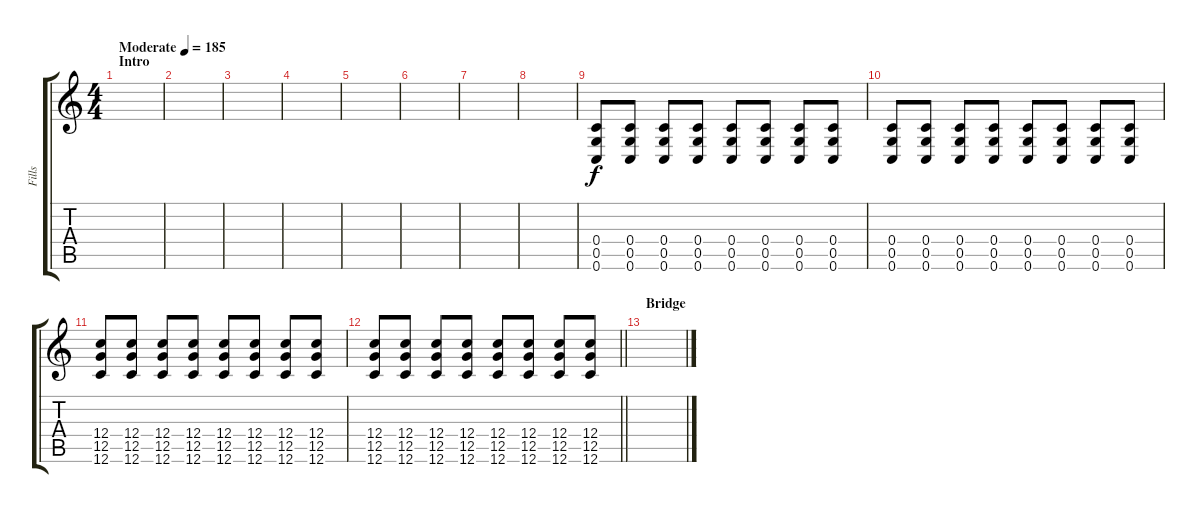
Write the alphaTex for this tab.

\track ("Fills" "Fills") {instrument distortionguitar}
\staff {score tabs}
\tuning (D4 A3 F3 C3 G2 C2) {hide}
\ts (4 4)
\section ("" "Intro")
\tempo (185 "Moderate")
\clef g2
\ks c
|
|
|
|
|
|
|
|
(0.4 0.5 0.6).8 (0.4 0.5 0.6).8 (0.4 0.5 0.6).8 (0.4 0.5 0.6).8 (0.4 0.5 0.6).8 (0.4 0.5 0.6).8 (0.4 0.5 0.6).8 (0.4 0.5 0.6).8 |
(0.4 0.5 0.6).8 (0.4 0.5 0.6).8 (0.4 0.5 0.6).8 (0.4 0.5 0.6).8 (0.4 0.5 0.6).8 (0.4 0.5 0.6).8 (0.4 0.5 0.6).8 (0.4 0.5 0.6).8 |
(12.4 12.5 12.6).8 (12.4 12.5 12.6).8 (12.4 12.5 12.6).8 (12.4 12.5 12.6).8 (12.4 12.5 12.6).8 (12.4 12.5 12.6).8 (12.4 12.5 12.6).8 (12.4 12.5 12.6).8 |
\barLineRight lightlight
(12.4 12.5 12.6).8 (12.4 12.5 12.6).8 (12.4 12.5 12.6).8 (12.4 12.5 12.6).8 (12.4 12.5 12.6).8 (12.4 12.5 12.6).8 (12.4 12.5 12.6).8 (12.4 12.5 12.6).8 |
\section ("" "Bridge")
